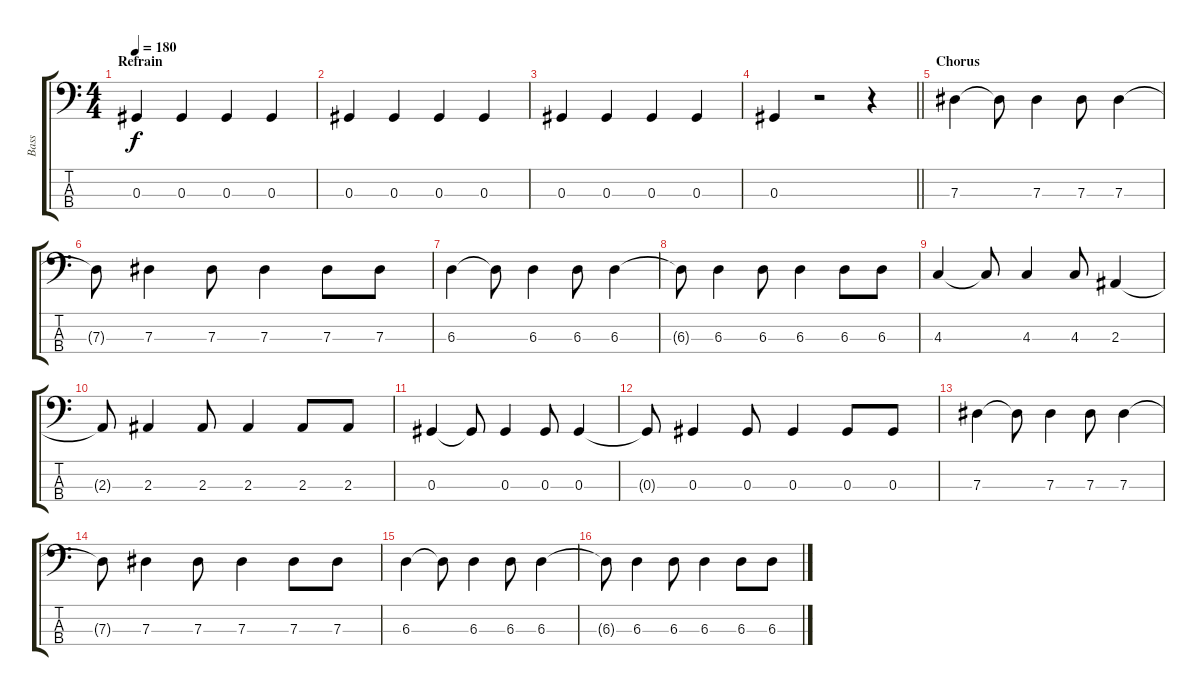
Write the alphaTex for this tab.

\track ("Bass" "Bass") {instrument electricbassfinger}
\staff {score tabs}
\tuning (Gb2 Db2 Ab1 Eb1) {hide}
\ts (4 4)
\section ("" "Refrain")
\tempo 180
\clef f4
\ks c
0.3.4{dy f} 0.3.4 0.3.4 0.3.4 |
0.3.4 0.3.4 0.3.4 0.3.4 |
0.3.4 0.3.4 0.3.4 0.3.4 |
\barLineRight lightlight
0.3.4 r.2 r.4 |
\section ("" "Chorus")
7.3.4 7.3{t}.8 7.3.4 7.3.8 7.3.4 |
7.3{t}.8 7.3.4 7.3.8 7.3.4 7.3.8 7.3.8 |
6.3.4 6.3{t}.8 6.3.4 6.3.8 6.3.4 |
6.3{t}.8 6.3.4 6.3.8 6.3.4 6.3.8 6.3.8 |
4.3.4 4.3{t}.8 4.3.4 4.3.8 2.3.4 |
2.3{t}.8 2.3.4 2.3.8 2.3.4 2.3.8 2.3.8 |
0.3.4 0.3{t}.8 0.3.4 0.3.8 0.3.4 |
0.3{t}.8 0.3.4 0.3.8 0.3.4 0.3.8 0.3.8 |
7.3.4 7.3{t}.8 7.3.4 7.3.8 7.3.4 |
7.3{t}.8 7.3.4 7.3.8 7.3.4 7.3.8 7.3.8 |
6.3.4 6.3{t}.8 6.3.4 6.3.8 6.3.4 |
6.3{t}.8 6.3.4 6.3.8 6.3.4 6.3.8 6.3.8
